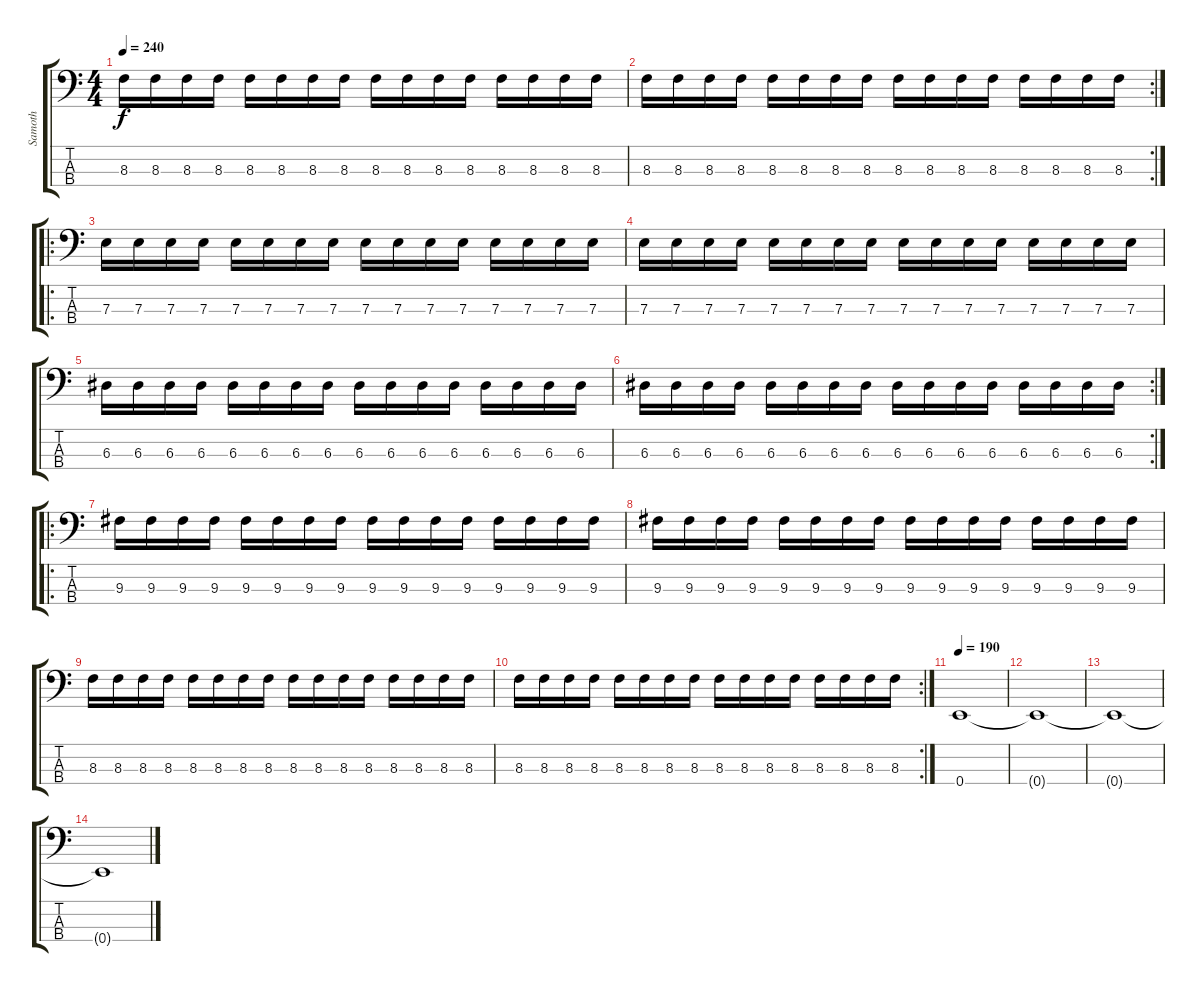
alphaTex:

\track ("Samoth" "Samoth") {instrument electricbassfinger}
\staff {score tabs}
\tuning (G2 D2 A1 E1) {hide}
\ts (4 4)
\tempo 240
\clef f4
\ks c
8.3.16{dy f} 8.3.16 8.3.16 8.3.16 8.3.16 8.3.16 8.3.16 8.3.16 8.3.16 8.3.16 8.3.16 8.3.16 8.3.16 8.3.16 8.3.16 8.3.16 |
\rc 2
8.3.16 8.3.16 8.3.16 8.3.16 8.3.16 8.3.16 8.3.16 8.3.16 8.3.16 8.3.16 8.3.16 8.3.16 8.3.16 8.3.16 8.3.16 8.3.16 |
\ro
7.3.16 7.3.16 7.3.16 7.3.16 7.3.16 7.3.16 7.3.16 7.3.16 7.3.16 7.3.16 7.3.16 7.3.16 7.3.16 7.3.16 7.3.16 7.3.16 |
7.3.16 7.3.16 7.3.16 7.3.16 7.3.16 7.3.16 7.3.16 7.3.16 7.3.16 7.3.16 7.3.16 7.3.16 7.3.16 7.3.16 7.3.16 7.3.16 |
6.3.16 6.3.16 6.3.16 6.3.16 6.3.16 6.3.16 6.3.16 6.3.16 6.3.16 6.3.16 6.3.16 6.3.16 6.3.16 6.3.16 6.3.16 6.3.16 |
\rc 2
6.3.16 6.3.16 6.3.16 6.3.16 6.3.16 6.3.16 6.3.16 6.3.16 6.3.16 6.3.16 6.3.16 6.3.16 6.3.16 6.3.16 6.3.16 6.3.16 |
\ro
9.3.16 9.3.16 9.3.16 9.3.16 9.3.16 9.3.16 9.3.16 9.3.16 9.3.16 9.3.16 9.3.16 9.3.16 9.3.16 9.3.16 9.3.16 9.3.16 |
9.3.16 9.3.16 9.3.16 9.3.16 9.3.16 9.3.16 9.3.16 9.3.16 9.3.16 9.3.16 9.3.16 9.3.16 9.3.16 9.3.16 9.3.16 9.3.16 |
8.3.16 8.3.16 8.3.16 8.3.16 8.3.16 8.3.16 8.3.16 8.3.16 8.3.16 8.3.16 8.3.16 8.3.16 8.3.16 8.3.16 8.3.16 8.3.16 |
\rc 2
8.3.16 8.3.16 8.3.16 8.3.16 8.3.16 8.3.16 8.3.16 8.3.16 8.3.16 8.3.16 8.3.16 8.3.16 8.3.16 8.3.16 8.3.16 8.3.16 |
\tempo 190
0.4.1 |
0.4{t}.1 |
0.4{t}.1 |
0.4{t}.1
